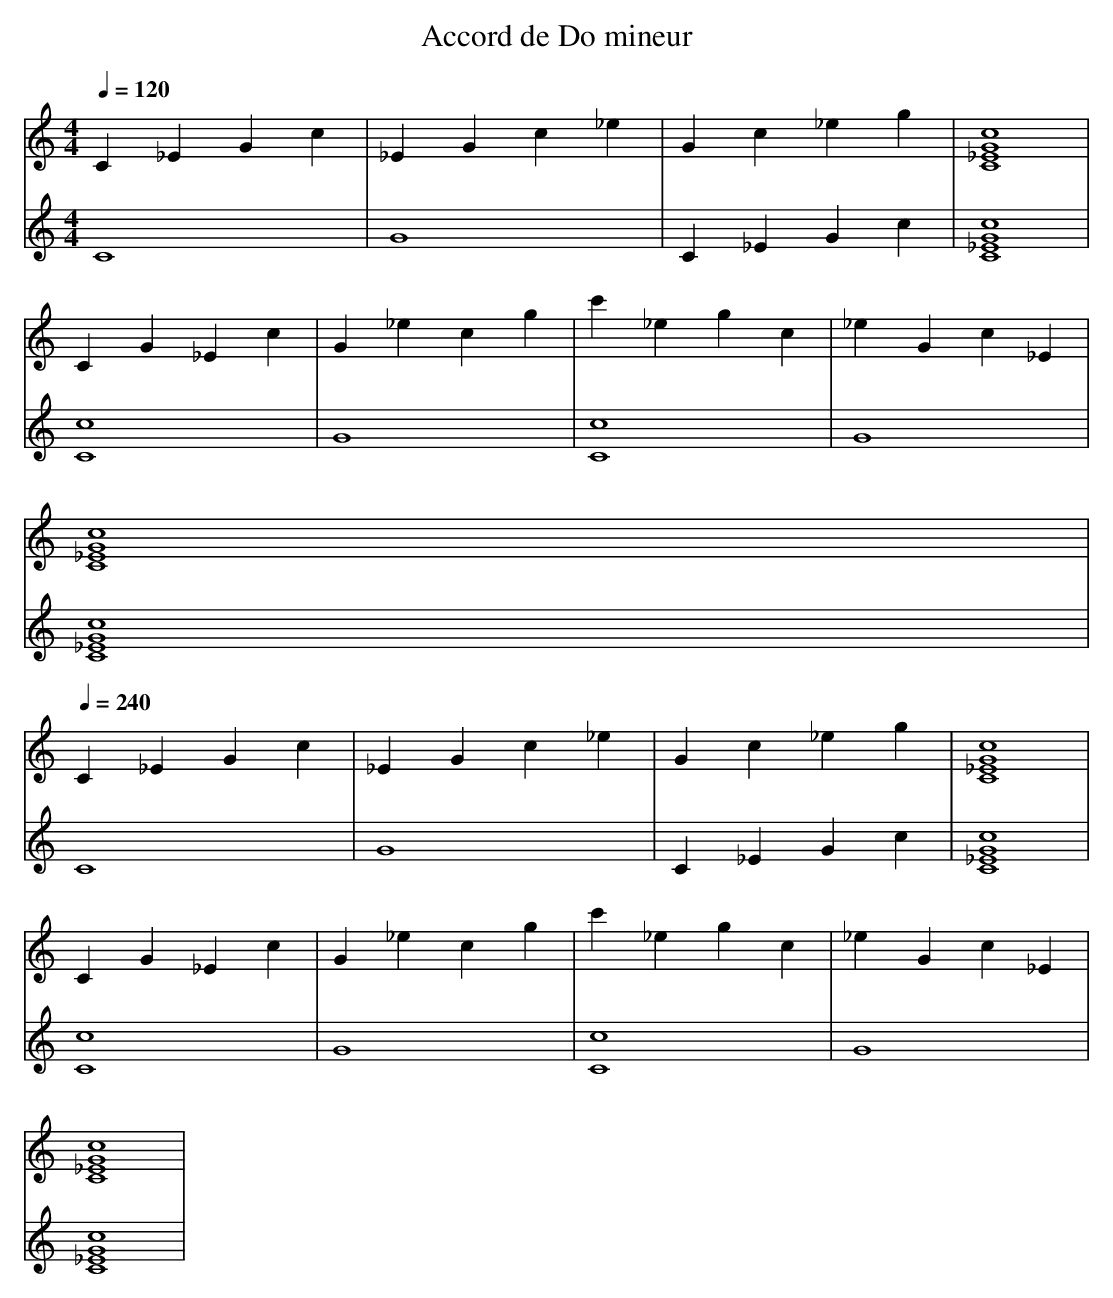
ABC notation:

X:1
T:Accord de Do mineur
M: 4/4
L: 1/4
Q:1/4=120
K:C
V:1
C _E G c | _E G c _e | G c _e g | [C4 _E4 G4 c4] |
C G _E c | G _e c g | c' _e g c | _e G c _E |
[C4 _E4 G4 c4] |
Q:1/4=240
C _E G c | _E G c _e | G c _e g | [C4 _E4 G4 c4] |
C G _E c | G _e c g | c' _e g c | _e G c _E |
[C4 _E4 G4 c4] |
V:2
C4 | G4 | C _E G c | [C4 _E4 G4 c4] |
[C4 c4] | G4 | [C4 c4] | G4 |
[C4 _E4 G4 c4] |
Q:1/4=240
C4 | G4 | C _E G c | [C4 _E4 G4 c4] |
[C4 c4] | G4 | [C4 c4] | G4 |
[C4 _E4 G4 c4] |
